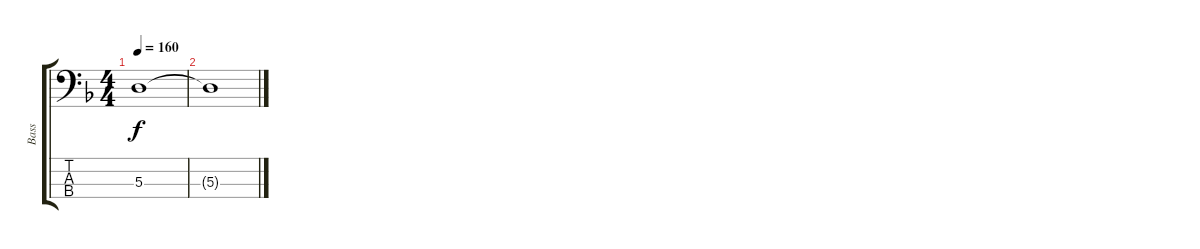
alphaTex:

\track ("Bass" "Bass") {instrument electricbasspick}
\staff {score tabs}
\tuning (G2 D2 A1 E1) {hide}
\ts (4 4)
\tempo 160
\clef f4
\ks f
5.3{t}.1{dy f} |
5.3{t}.1
